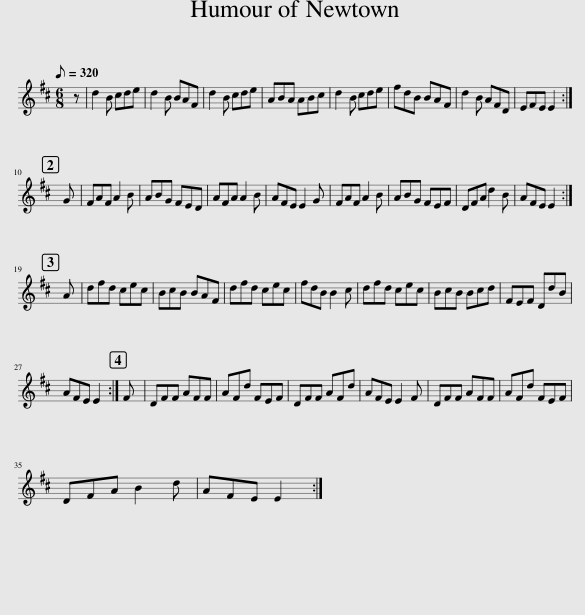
X:1
L:1/8
Q:1/8=320
M:6/8
I:linebreak $
K:D
V:1 treble
V:1
 z | d2 B cde | d2 B BAF | d2 B cde | ABA ABc | %5
 d2 B cde | fdB BAF | d2 B AFD | EFE E2 :|$ G | %10
 FAF A2 B | ABG FED | AFA A2 B | AFE E2 G | FAF A2 B | %15
 ABG FEF | DFA d2 B | AFE E2 :|$ A | dfd cec | %20
 BcB BAF | dfd cec | fdB B2 c | dfd cec | BcB Bcd | %25
 FEF DdB |$ AFE E2 :| F | DFF AFF | AFd FEF | %30
 DFF AFd | AFE E2 F | DFF AFF | AFd FEF |$ DFA B2 d | %35
 AFE E2 :| %36
